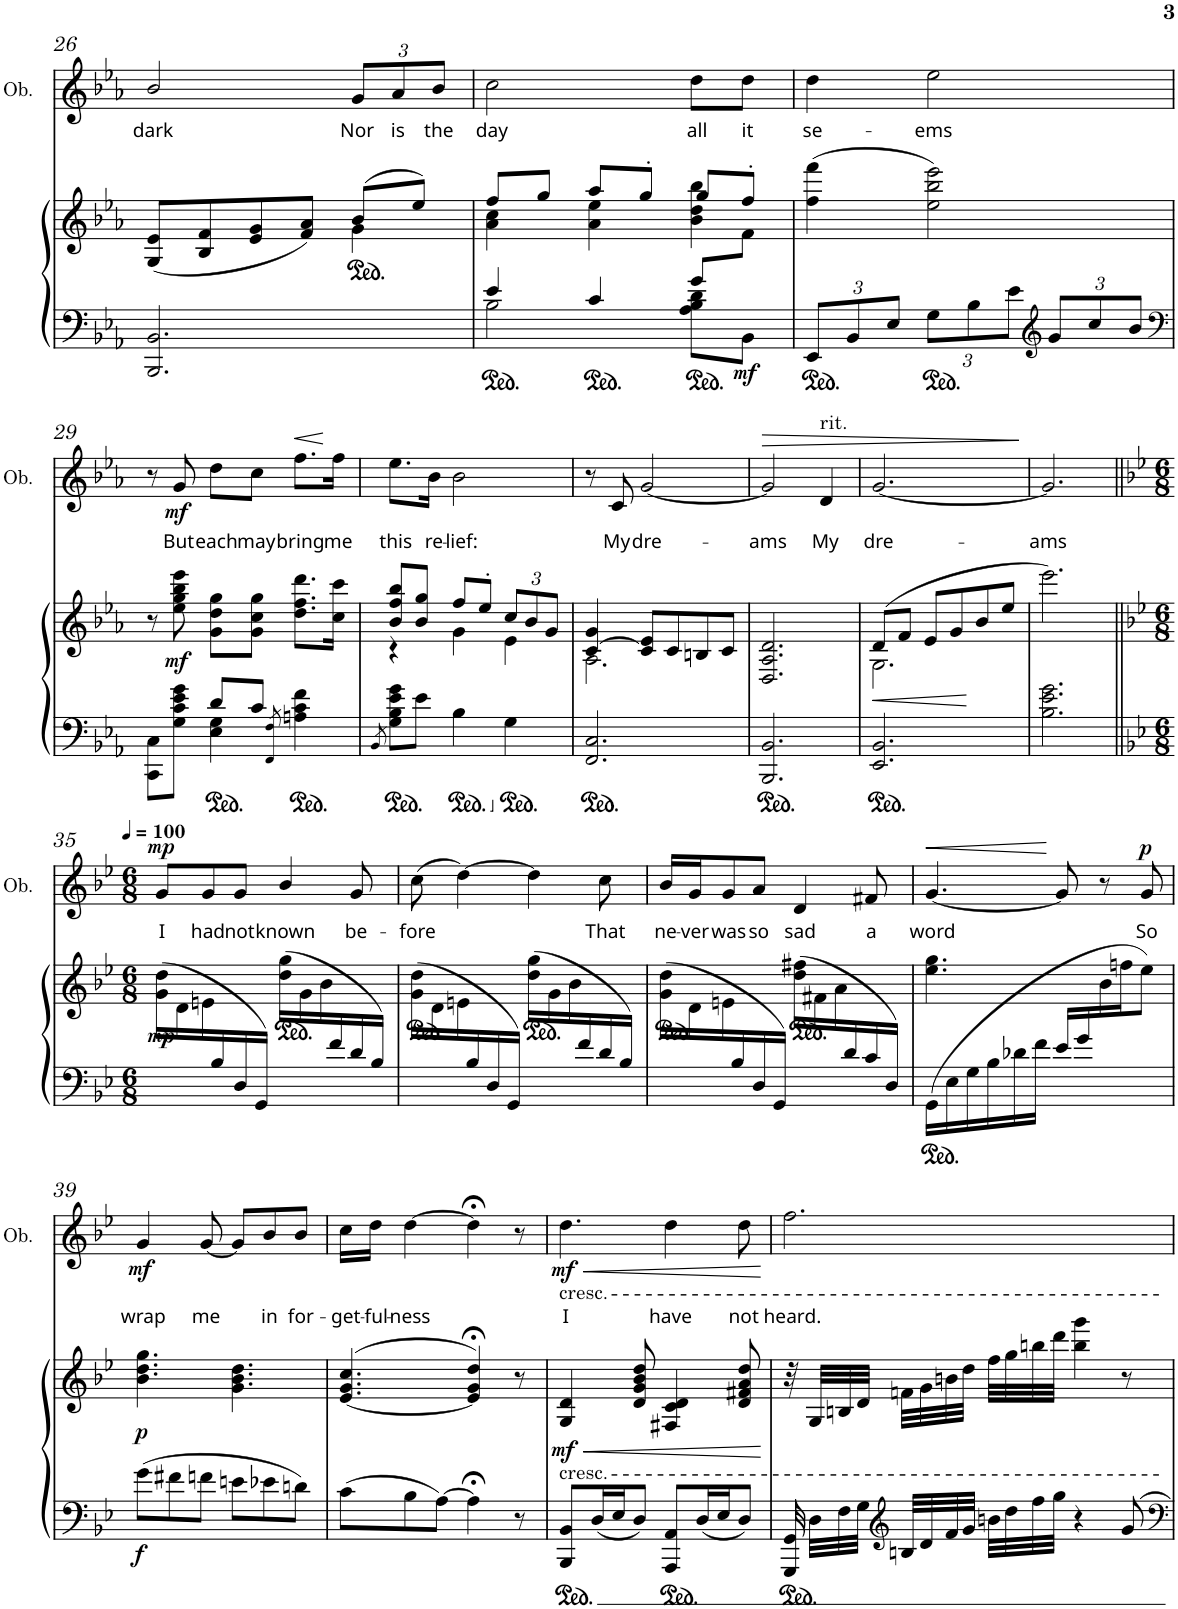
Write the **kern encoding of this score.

**kern	**kern	**dynam	**kern	**text	**dynam
*part2	*part2	*part2	*part1	*part1	*part1
*staff3	*staff2	*staff2/3	*staff1	*staff1	*staff1
*I"Piano	*	*	*I"Oboe	*	*
*I'Pno	*	*	*I'Ob.	*	*
!!LO:PB:g=z
*clefF4	*clefG2	*	*clefG2	*	*
*k[b-e-a-]	*k[b-e-a-]	*	*k[b-e-a-]	*	*
*M3/4	*M3/4	*	*M3/4	*	*
=26	=26	=26	=26	=26	=26
*	*^	*	*	*	*
!	!	!	!	!	!LO:LY:b	!
2.BBB-/ 2.BB-/	(<8G/ 8e-/L	2ryy	.	2b-/	dark	.
.	8B-/ 8f/	.	.	.	.	.
.	8e-/ 8g/	.	.	.	.	.
.	8f/ 8a-/J)	.	.	.	.	.
*	*	*	*	*Xbrackettup	*	*
!	!	!	!	!	!LO:LY:b	!
.	(>8b-/L	4g\	.	12g/L	Nor	.
!	!	!	!	!	!LO:LY:b	!
.	.	.	.	12a-/	is	.
.	8ee-/J)	.	.	.	.	.
!	!	!	!	!	!LO:LY:b	!
.	.	.	.	12b-/J	the	.
=27	=27	=27	=27	=27	=27	=27
*^	*	*^	*	*	*	*
!	!	!	!	!	!	!	!LO:LY:b	!
4e-/	2B-\	8ff/L	4a-\ 4cc\	8ryy	.	2cc\	day	.
*	*	*	*v	*v	*	*	*	*
.	.	8gg/J	.	.	.	.	.
4c/	.	8aa-/L	4a-\ 4ee-\	.	.	.	.
.	.	8gg'/J	.	.	.	.	.
!	!	!	!	!	!	!LO:LY:b	!
8g/L	8A-\ 8B-\ 8d\L	8gg/L	4b-\ 4dd\ 4bb-\	.	8dd\L	all	.
*	*	*	*^	*	*	*	*
!	!	!	!	!	!LO:DY:b=2	!	!LO:LY:b	!
8ryy	8BB-\J	8ff'/J	.	8f\J	mf	8dd\J	it	.
*v	*v	*	*	*	*	*	*	*
*	*v	*v	*v	*	*	*	*
=28	=28	=28	=28	=28	=28
*Xbrackettup	*	*	*	*	*
*^	*^	*	*	*	*
*	*	*	*^	*	*	*	*
!	!	!	!	!	!	!	!LO:LY:b	!
*v	*v	*	*	*	*	*	*	*
*	*v	*v	*v	*	*	*	*
12EE-/L	(>4ff\ 4fff\	.	4dd\	se-	.
12BB-/	.	.	.	.	.
12E-/J	.	.	.	.	.
!	!	!	!	!LO:LY:b	!
12G\L	2ee-\ 2bb-\ 2eee-\)	.	2ee-\	-ems	.
12B-\	.	.	.	.	.
12e-\J	.	.	.	.	.
*clefG2	*	*	*	*	*
12g/L	.	.	.	.	.
12cc/	.	.	.	.	.
12b-/J	.	.	.	.	.
!!LO:LB:g=z
=29	=29	=29	=29	=29	=29
*clefF4	*	*	*	*	*
*^	*	*	*	*	*
8CC\ 8C\L	4ryy	8r	.	8r	.	.
!	!	!	!LO:DY:b	!	!LO:LY:b	!LO:DY:b
8G\ 8c\ 8e-\ 8g\J	.	8ee-\ 8gg\ 8bb-\ 8eee-\	mf	8g/	But	mf
!	!	!	!	!	!LO:LY:b	!
4E-\ 4G\	8d/L	8g\ 8dd\ 8gg\L	.	8dd\L	each	.
!	!	!	!	!	!LO:LY:b	!
.	8c/J	8g\ 8cc\ 8gg\J	.	8cc\J	may	.
8qFF/ 8qF/	.	.	.	.	.	.
!	!	!	!	!	!LO:LY:b	!LO:HP:b
4An\ 4c\ 4f\	4ryy	8.dd\ 8.ff\ 8.ddd\L	.	8.ff\L	bring	<
!	!	!	!	!	!LO:LY:b	!
.	.	16cc\ 16ccc\Jk	.	16ff\Jk	me	.
*v	*v	*	*	*	*	*
=30	=30	=30	=30	=30	=30
8qBB-/	.	.	.	.	.
*	*^	*	*	*	*
!	!	!	!	!	!LO:LY:b	!
8G\ 8B-\ 8e-\ 8g\L	8b-/ 8ff/ 8bb-/L	4r	.	8.ee-\L	this	.
8e-\J	8b-/ 8gg/J	.	.	.	.	.
!	!	!	!	!	!LO:LY:b	!
.	.	.	.	16b-\Jk	re-	.
!	!	!	!	!	!LO:LY:b	!
4B-\	4g\	8ff/L	.	2b-\	-lief:	.
.	.	8ee-'/J	.	.	.	.
*	*	*Xbrackettup	*	*	*	*
4G\	4e-\	12cc/L	.	.	.	.
.	.	12b-/	.	.	.	.
.	.	12g/J	.	.	.	.
=31	=31	=31	=31	=31	=31	=31
2.FF/ 2.C/	[4c/ 4g/	2.A-\	.	8r	.	.
!	!	!	!	!	!LO:LY:b	!
.	.	.	.	8c/	My	.
!	!	!	!	!	!LO:LY:b	!
.	8c/] 8e-/L	.	.	[2g/	dre-	.
.	8c/	.	.	.	.	.
.	8Bn/	.	.	.	.	.
.	8c/J	.	.	.	.	.
*	*v	*v	*	*	*	*
=32	=32	=32	=32	=32	=32
!	!	!	!	!LO:LY:b	!LO:HP:b
2.BBB-/ 2.BB-/	2.D/ 2.A-/ 2.d/	.	2g/]	-ams	>
!	!	!	!LO:TX:a:t=rit.	!	!
!	!	!	!	!LO:LY:b	!
.	.	.	4d/	My	.
=33	=33	=33	=33	=33	=33
!	!	!LO:HP:b	!	!LO:LY:b	!
*	*^	*	*	*	*
2.EE-/ 2.BB-/	(>8d/L	2.G\	<	[2.g/	dre-	.
.	8f/J	.	.	.	.	.
.	8e-/L	.	.	.	.	.
.	8g/	.	.	.	.	.
.	8b-/	.	.	.	.	[
.	8ee-/J	.	.	.	.	.
*	*v	*v	*	*	*	*
.	.	.	.	.	[
=34	=34	=34	=34	=34	=34
!	!	!	!	!LO:LY:b	!
2.B-\ 2.e-\ 2.g\	2.eee-\)	.	2.g/]	-ams	.
!!LO:LB:g=z
=35||	=35||	=35||	=35||	=35||	=35||
*k[b-e-]	*k[b-e-]	*	*k[b-e-]	*	*
*M6/8	*M6/8	*	*M6/8	*	*
*	*	*	*MM100	*	*
*^	*	*	*	*	*
!	!	!	!LO:DY:b	!	!LO:LY:b	!LO:DY:a
8.ryy	2.ryy	(>16g\ 16dd\LL	mp	8g/L	I	mp
.	.	16d\	.	.	.	.
!	!	!	!	!	!LO:LY:b	!
.	.	16en\	.	8g/	had	.
16B-/	.	8.ryy	.	.	.	.
!	!	!	!	!	!LO:LY:b	!
16D/	.	.	.	8g/J	not	.
16GG/JJ)	.	.	.	.	.	.
!	!	!	!	!	!LO:LY:b	!
8.ryy	.	(>16dd\ 16gg\LL	.	4b-/	known	.
.	.	16g\	.	.	.	.
.	.	16b-\	.	.	.	.
16f/	.	8.ryy	.	.	.	.
!	!	!	!	!	!LO:LY:b	!
16d/	.	.	.	8g/	be-	.
16B-/JJ)	.	.	.	.	.	.
=36	=36	=36	=36	=36	=36	=36
!	!	!	!	!	!LO:LY:b	!
8.ryy	2.ryy	(>16g\ 16dd\LL	.	(>8cc\	-fore	.
.	.	16d\	.	.	.	.
.	.	16en\	.	[4dd\)	.	.
16B-/	.	8.ryy	.	.	.	.
16D/	.	.	.	.	.	.
16GG/JJ)	.	.	.	.	.	.
8.ryy	.	(>16dd\ 16gg\LL	.	4dd\]	.	.
.	.	16g\	.	.	.	.
.	.	16b-\	.	.	.	.
16f/	.	8.ryy	.	.	.	.
!	!	!	!	!	!LO:LY:b	!
16d/	.	.	.	8cc\	That	.
16B-/JJ)	.	.	.	.	.	.
=37	=37	=37	=37	=37	=37	=37
!	!	!	!	!	!LO:LY:b	!
8.ryy	2.ryy	(>16g\ 16dd\LL	.	16b-/LL	ne-	.
!	!	!	!	!	!LO:LY:b	!
.	.	16d\	.	16g/J	-ver	.
!	!	!	!	!	!LO:LY:b	!
.	.	16en\	.	8g/	was	.
16B-/	.	8.ryy	.	.	.	.
!	!	!	!	!	!LO:LY:b	!
16D/	.	.	.	8a/J	so	.
16GG/JJ)	.	.	.	.	.	.
!	!	!	!	!	!LO:LY:b	!
8.ryy	.	(>16dd\ 16ff#X\LL	.	4d/	sad	.
.	.	16f#X\	.	.	.	.
.	.	16a\	.	.	.	.
16d/	.	8.ryy	.	.	.	.
!	!	!	!	!	!LO:LY:b	!
16c/	.	.	.	8f#X/	a	.
16D/JJ)	.	.	.	.	.	.
*v	*v	*	*	*	*	*
=38	=38	=38	=38	=38	=38
*	*^	*	*	*	*
!	!	!	!	!	!LO:LY:b	!LO:HP:b
(>16GG\LL	4.ee-\ 4.gg\	2ryy	.	[4.g/	word	<
16E-\	.	.	.	.	.	.
16G\	.	.	.	.	.	.
16B-\	.	.	.	.	.	.
16d-X\	.	.	.	.	.	.
16f\JJ	.	.	.	.	.	.
16e-/LL	4.ryy	.	.	8g/]	.	]
16g/	.	.	.	.	.	.
4ryy	.	16b-\	.	8r	.	.
.	.	16ffn\J	.	.	.	.
!	!	!	!	!	!LO:LY:b	!LO:DY:a
.	.	8ee-\J)	.	8g/	So	p
!!LO:LB:g=z
=39	=39	=39	=39	=39	=39	=39
!	!	!	!LO:DY:b=2	!	!LO:LY:b	!
!	!	!	!LO:DY:n=1:b	!	!	!LO:DY:b
*	*v	*v	*	*	*	*
8g\L	4.b-\ 4.dd\ 4.gg\	f p	4g/	wrap	mf
8f#X\	.	.	.	.	.
!	!	!	!	!LO:LY:b	!
8fn\J	.	.	[8g/	me	.
8en\L	4.g\ 4.b-\ 4.dd\	.	8g/L]	.	.
!	!	!	!	!LO:LY:b	!
8e-X\	.	.	8b-/	in	.
!	!	!	!	!LO:LY:b	!
8dn\J	.	.	8b-/J	for-	.
=40	=40	=40	=40	=40	=40
!	!	!	!	!LO:LY:b	!
8c\L	(>[4.e-/ 4.g/ 4.cc/	.	16cc\LL	-get-	.
!	!	!	!	!LO:LY:b	!
.	.	.	16dd\JJ	-ful-	.
!	!	!	!	!LO:LY:b	!
8B-\	.	.	[4dd\	-ness	.
[8A\J	.	.	.	.	.
4A;<\]	4e-/];< 4g/;< 4dd/;<)	.	4dd;<\]	.	.
8r	8r	.	8r	.	.
=41	=41	=41	=41	=41	=41
!	!	!	!LO:TX:b:t=cresc.	!	!
!	!LO:TX:b:t=cresc.	!	!	!	!
!	!	!LO:DY:b	!	!LO:LY:b	!LO:HP:b
!	!	!	!	!	!LO:DY:n=1:b
8BBB-/ 8BB-/L	4G/ 4d/	mf	4.dd\	I	< mf
16D/L	.	.	.	.	.
16E-/J	.	.	.	.	.
8D/J	8d/ 8g/ 8b-/ 8dd/	.	.	.	.
!	!	!	!	!LO:LY:b	!
8AAA/ 8AA/L	4F#X/ 4c/ 4d/	.	4dd\	have	.
16D/L	.	.	.	.	.
16E-/J	.	.	.	.	.
!	!	!	!	!LO:LY:b	!
8D/J	8d/ 8f#X/ 8a/ 8dd/	.	8dd\	not	.
.	.	[	.	.	[
=42	=42	=42	=42	=42	=42
!	!	!	!	!LO:LY:b	!
32GGG/ 32GG/	32r	.	2.ff\	heard.	.
32D\LLL	32G/LLL	.	.	.	.
32F\	32Bn/	.	.	.	.
32G\JJJ	32d/JJJ	.	.	.	.
*clefG2	*	*	*	*	*
32Bn/LLL	32fn\LLL	.	.	.	.
32d/	32g\	.	.	.	.
32f/	32bn\	.	.	.	.
32g/JJJ	32dd\JJJ	.	.	.	.
32bn\LLL	32ff\LLL	.	.	.	.
32dd\	32gg\	.	.	.	.
32ff\	32bbn\	.	.	.	.
32gg\JJJ	32ddd\JJJ	.	.	.	.
4r	4bb\ 4ggg\	.	.	.	.
8g/	8r	.	.	.	.
=	=	=	=	=	=
*-	*-	*-	*-	*-	*-
